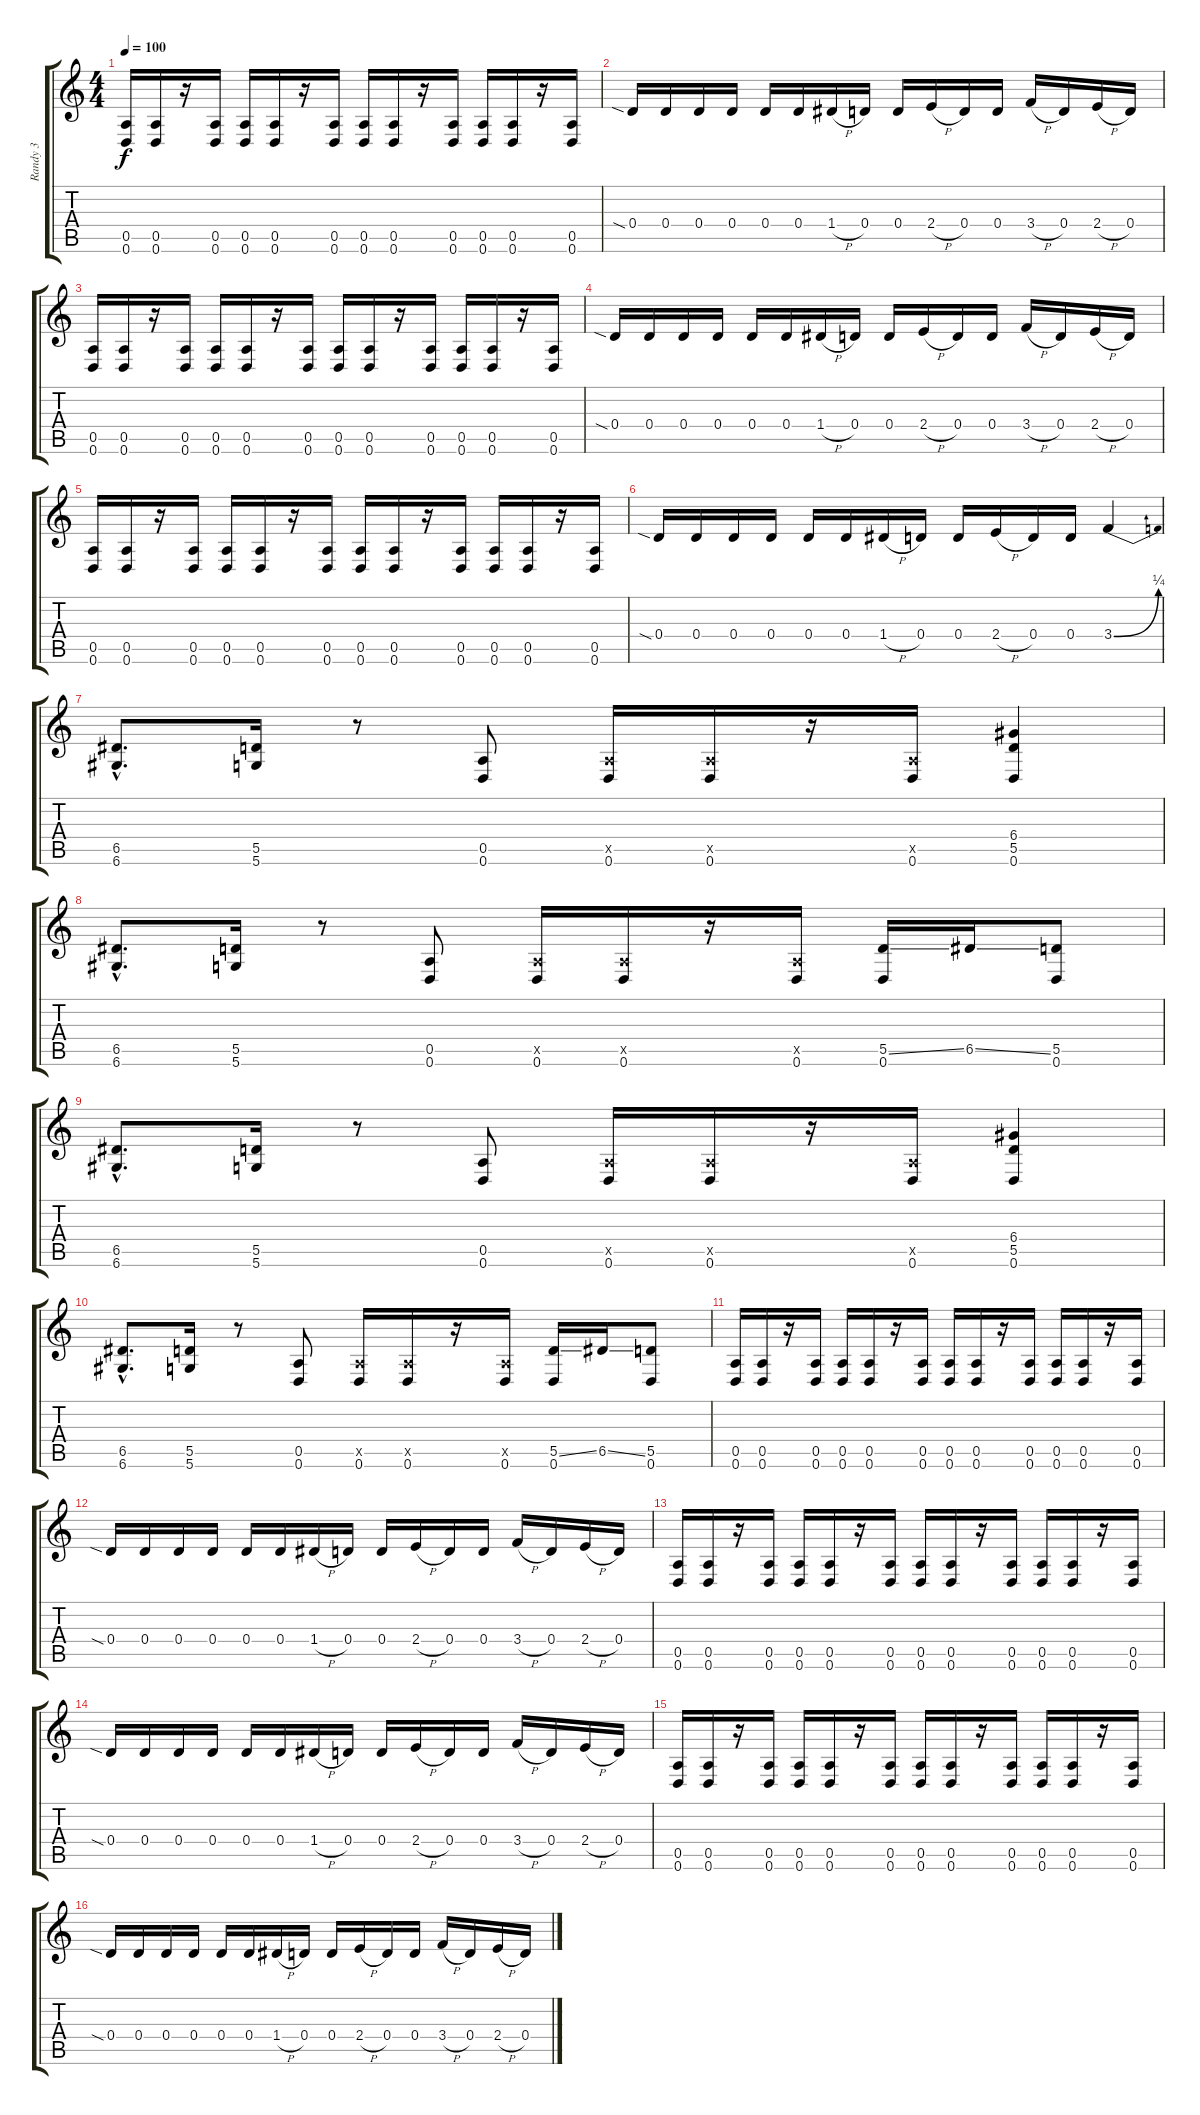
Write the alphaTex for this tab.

\track ("Randy 3" "Randy 3") {instrument distortionguitar}
\staff {score tabs}
\tuning (E4 B3 G3 D3 A2 D2) {hide}
\ts (4 4)
\tempo 100
\clef g2
\ks c
(0.5 0.6).16{dy f} (0.5 0.6).16 r.16 (0.5 0.6).16 (0.5 0.6).16 (0.5 0.6).16 r.16 (0.5 0.6).16 (0.5 0.6).16 (0.5 0.6).16 r.16 (0.5 0.6).16 (0.5 0.6).16 (0.5 0.6).16 r.16 (0.5 0.6).16 |
0.4{sia}.16 0.4.16 0.4.16 0.4.16 0.4.16 0.4.16 1.4{h}.16 0.4.16 0.4.16 2.4{h}.16 0.4.16 0.4.16 3.4{h}.16 0.4.16 2.4{h}.16 0.4.16 |
(0.5 0.6).16 (0.5 0.6).16 r.16 (0.5 0.6).16 (0.5 0.6).16 (0.5 0.6).16 r.16 (0.5 0.6).16 (0.5 0.6).16 (0.5 0.6).16 r.16 (0.5 0.6).16 (0.5 0.6).16 (0.5 0.6).16 r.16 (0.5 0.6).16 |
0.4{sia}.16 0.4.16 0.4.16 0.4.16 0.4.16 0.4.16 1.4{h}.16 0.4.16 0.4.16 2.4{h}.16 0.4.16 0.4.16 3.4{h}.16 0.4.16 2.4{h}.16 0.4.16 |
(0.5 0.6).16 (0.5 0.6).16 r.16 (0.5 0.6).16 (0.5 0.6).16 (0.5 0.6).16 r.16 (0.5 0.6).16 (0.5 0.6).16 (0.5 0.6).16 r.16 (0.5 0.6).16 (0.5 0.6).16 (0.5 0.6).16 r.16 (0.5 0.6).16 |
0.4{sia}.16 0.4.16 0.4.16 0.4.16 0.4.16 0.4.16 1.4{h}.16 0.4.16 0.4.16 2.4{h}.16 0.4.16 0.4.16 3.4{be (bend 0 0 60 1)}.4 |
(6.5{hac} 6.6{hac}).8{d} (5.5 5.6).16 r.8 (0.5 0.6).8 (0.5{x} 0.6).16 (0.5{x} 0.6).16 r.16 (0.5{x} 0.6).16 (6.4 5.5 0.6).4 |
(6.5{hac} 6.6{hac}).8{d} (5.5 5.6).16 r.8 (0.5 0.6).8 (0.5{x} 0.6).16 (0.5{x} 0.6).16 r.16 (0.5{x} 0.6).16 (5.5{ss} 0.6).16 6.5{ss}.16 (5.5 0.6).8 |
(6.5{hac} 6.6{hac}).8{d} (5.5 5.6).16 r.8 (0.5 0.6).8 (0.5{x} 0.6).16 (0.5{x} 0.6).16 r.16 (0.5{x} 0.6).16 (6.4 5.5 0.6).4 |
(6.5{hac} 6.6{hac}).8{d} (5.5 5.6).16 r.8 (0.5 0.6).8 (0.5{x} 0.6).16 (0.5{x} 0.6).16 r.16 (0.5{x} 0.6).16 (5.5{ss} 0.6).16 6.5{ss}.16 (5.5 0.6).8 |
(0.5 0.6).16 (0.5 0.6).16 r.16 (0.5 0.6).16 (0.5 0.6).16 (0.5 0.6).16 r.16 (0.5 0.6).16 (0.5 0.6).16 (0.5 0.6).16 r.16 (0.5 0.6).16 (0.5 0.6).16 (0.5 0.6).16 r.16 (0.5 0.6).16 |
0.4{sia}.16 0.4.16 0.4.16 0.4.16 0.4.16 0.4.16 1.4{h}.16 0.4.16 0.4.16 2.4{h}.16 0.4.16 0.4.16 3.4{h}.16 0.4.16 2.4{h}.16 0.4.16 |
(0.5 0.6).16 (0.5 0.6).16 r.16 (0.5 0.6).16 (0.5 0.6).16 (0.5 0.6).16 r.16 (0.5 0.6).16 (0.5 0.6).16 (0.5 0.6).16 r.16 (0.5 0.6).16 (0.5 0.6).16 (0.5 0.6).16 r.16 (0.5 0.6).16 |
0.4{sia}.16 0.4.16 0.4.16 0.4.16 0.4.16 0.4.16 1.4{h}.16 0.4.16 0.4.16 2.4{h}.16 0.4.16 0.4.16 3.4{h}.16 0.4.16 2.4{h}.16 0.4.16 |
(0.5 0.6).16 (0.5 0.6).16 r.16 (0.5 0.6).16 (0.5 0.6).16 (0.5 0.6).16 r.16 (0.5 0.6).16 (0.5 0.6).16 (0.5 0.6).16 r.16 (0.5 0.6).16 (0.5 0.6).16 (0.5 0.6).16 r.16 (0.5 0.6).16 |
0.4{sia}.16 0.4.16 0.4.16 0.4.16 0.4.16 0.4.16 1.4{h}.16 0.4.16 0.4.16 2.4{h}.16 0.4.16 0.4.16 3.4{h}.16 0.4.16 2.4{h}.16 0.4.16
